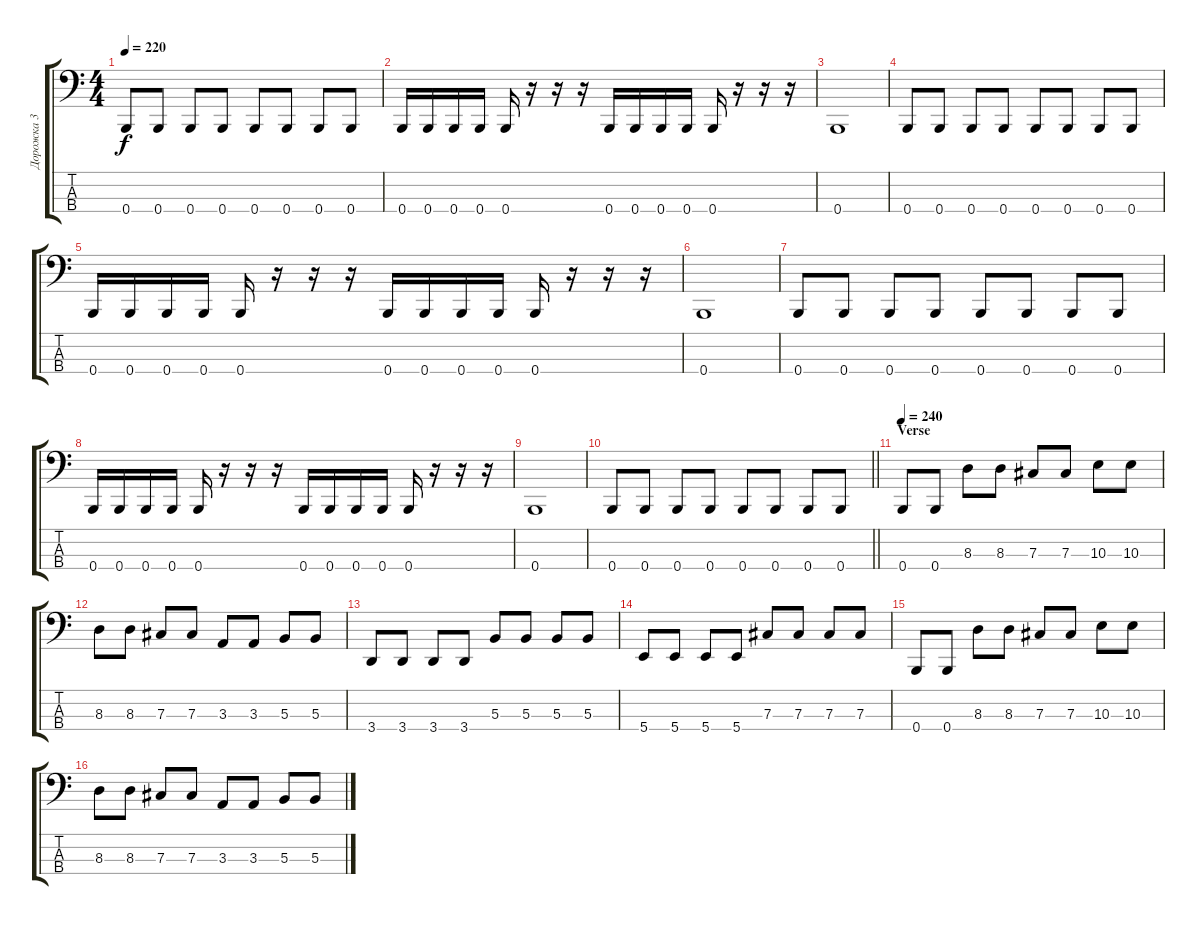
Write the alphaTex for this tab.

\track ("Дорожка 3" "Дорожка 3") {instrument electricbassfinger}
\staff {score tabs}
\tuning (E2 B1 Gb1 B0) {hide}
\ts (4 4)
\tempo 220
\clef f4
\ks c
0.4.8{dy f} 0.4.8 0.4.8 0.4.8 0.4.8 0.4.8 0.4.8 0.4.8 |
0.4.16 0.4.16 0.4.16 0.4.16 0.4.16 r.16 r.16 r.16 0.4.16 0.4.16 0.4.16 0.4.16 0.4.16 r.16 r.16 r.16 |
0.4.1 |
0.4.8 0.4.8 0.4.8 0.4.8 0.4.8 0.4.8 0.4.8 0.4.8 |
0.4.16 0.4.16 0.4.16 0.4.16 0.4.16 r.16 r.16 r.16 0.4.16 0.4.16 0.4.16 0.4.16 0.4.16 r.16 r.16 r.16 |
0.4.1 |
0.4.8 0.4.8 0.4.8 0.4.8 0.4.8 0.4.8 0.4.8 0.4.8 |
0.4.16 0.4.16 0.4.16 0.4.16 0.4.16 r.16 r.16 r.16 0.4.16 0.4.16 0.4.16 0.4.16 0.4.16 r.16 r.16 r.16 |
0.4.1 |
\barLineRight lightlight
0.4.8 0.4.8 0.4.8 0.4.8 0.4.8 0.4.8 0.4.8 0.4.8 |
\section ("" "Verse")
\tempo 240
0.4.8 0.4.8 8.3.8 8.3.8 7.3.8 7.3.8 10.3.8 10.3.8 |
8.3.8 8.3.8 7.3.8 7.3.8 3.3.8 3.3.8 5.3.8 5.3.8 |
3.4.8 3.4.8 3.4.8 3.4.8 5.3.8 5.3.8 5.3.8 5.3.8 |
5.4.8 5.4.8 5.4.8 5.4.8 7.3.8 7.3.8 7.3.8 7.3.8 |
0.4.8 0.4.8 8.3.8 8.3.8 7.3.8 7.3.8 10.3.8 10.3.8 |
8.3.8 8.3.8 7.3.8 7.3.8 3.3.8 3.3.8 5.3.8 5.3.8
